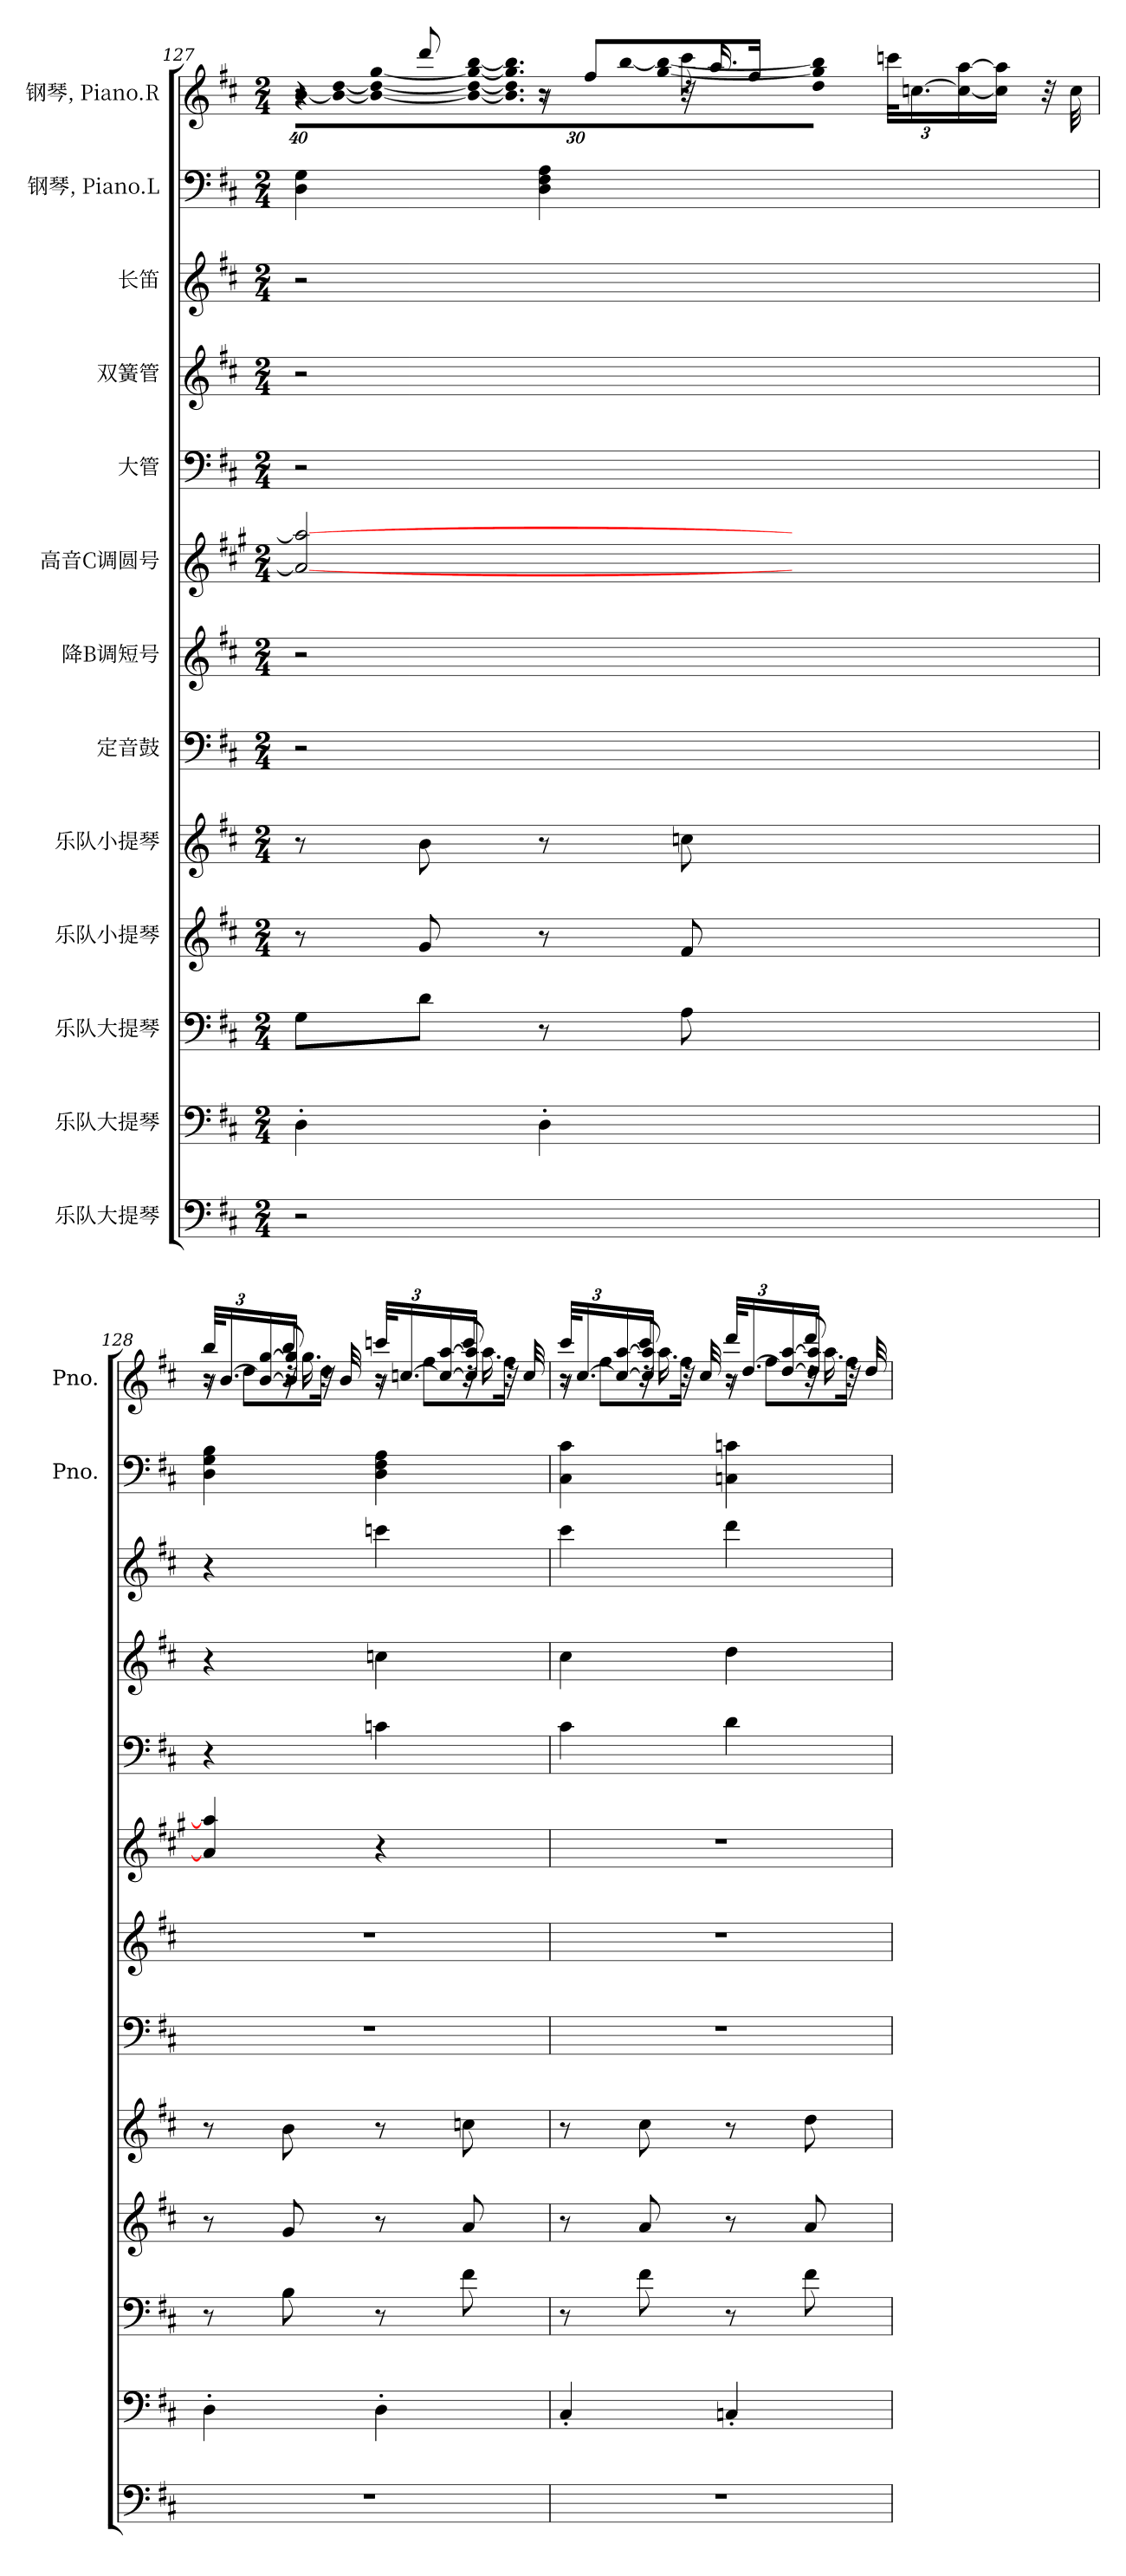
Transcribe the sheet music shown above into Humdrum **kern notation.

**kern	**kern	**kern	**kern	**kern	**kern	**kern	**kern	**kern	**kern	**kern	**kern	**kern
*part13	*part12	*part11	*part10	*part9	*part8	*part7	*part6	*part5	*part4	*part3	*part2	*part1
*staff13	*staff12	*staff11	*staff10	*staff9	*staff8	*staff7	*staff6	*staff5	*staff4	*staff3	*staff2	*staff1
*I"乐队大提琴	*I"乐队大提琴	*I"乐队大提琴	*I"乐队小提琴	*I"乐队小提琴	*I"定音鼓	*I"降B调短号	*I"高音C调圆号	*I"大管	*I"双簧管	*I"长笛	*I"钢琴, Piano.L	*I"钢琴, Piano.R
*	*	*	*	*	*	*	*	*	*	*	*I'Pno.	*I'Pno.
!!LO:PB:g=z
*clefF4	*clefF4	*clefF4	*clefG2	*clefG2	*clefF4	*clefG2	*clefG2	*clefF4	*clefG2	*clefG2	*clefF4	*clefG2
*	*	*	*	*	*	*ITrd1c2	*ITrd4c7	*	*	*	*	*
*k[f#c#]	*k[f#c#]	*k[f#c#]	*k[f#c#]	*k[f#c#]	*k[f#c#]	*k[]	*k[f#c#]	*k[f#c#]	*k[f#c#]	*k[f#c#]	*k[f#c#]	*k[f#c#]
*M2/4	*M2/4	*M2/4	*M2/4	*M2/4	*M2/4	*M2/4	*M2/4	*M2/4	*M2/4	*M2/4	*M2/4	*M2/4
=127	=127	=127	=127	=127	=127	=127	=127	=127	=127	=127	=127	=127
*	*	*	*	*	*	*	*	*	*	*	*	*^
*	*	*	*	*	*	*	*	*	*	*	*	*	*^
*	*	*	*	*	*	*	*	*	*	*	*	*	*	*^
*	*	*	*	*	*	*	*	*	*	*	*	*	*	*	*Xbrackettup
!	!	!	!	!	!	!	!	!	!	!	!	!	!	!	!LO:N:vis=32
2r	4D'\	8G\L	8r	8r	2r	2r	2d/_ 2dd/_	2r	2r	2r	4D\ 4G\	8r	4r	4r	[640%23b\LLL
!	!	!	!	!	!	!	!	!	!	!	!	!	!	!	!LO:N:vis=256%9
.	.	.	.	.	.	.	.	.	.	.	.	.	.	.	960%17b\_ [960%17dd\K
!	!	!	!	!	!	!	!	!	!	!	!	!	!	!	!LO:N:vis=32
.	.	.	.	.	.	.	.	.	.	.	.	.	.	.	640%23b\_ 640%23dd\_ [640%23gg\
!	!	!	!	!	!	!	!	!	!	!	!	!	!	!	!LO:N:vis=256%9
.	.	.	.	.	.	.	.	.	.	.	.	.	.	.	960%17b\_ 960%17dd\_ 960%17gg\_ [960%17bb\K
!	!	!	!	!	!	!	!	!	!	!	!	!	!	!	!LO:N:vis=32.
.	.	.	.	.	.	.	.	.	.	.	.	.	.	.	1920%103b\] 1920%103dd\] 1920%103gg\] 1920%103bb\]
.	.	8d\J	8g/	8b\	.	.	.	.	.	.	.	8ddd/	.	.	.
!	!	!	!	!	!	!	!	!	!	!	!	!	!	!	!LO:N:vis=256%9
.	.	.	.	.	.	.	.	.	.	.	.	.	.	.	[960%17bb\K
!	!	!	!	!	!	!	!	!	!	!	!	!	!	!	!LO:N:vis=32
.	.	.	.	.	.	.	.	.	.	.	.	.	.	.	[640%23gg\ 640%23bb\_
!	!	!	!	!	!	!	!	!	!	!	!	!	!	!	!LO:N:vis=32
.	.	.	.	.	.	.	.	.	.	.	.	.	.	.	640%23dd\ 640%23gg\] 640%23bb\]JJJ
.	4D'\	8r	8r	8r	.	.	.	.	.	.	4D\ 4F#\ 4A\	8r	8r	16r	.
.	.	.	.	.	.	.	.	.	.	.	.	.	.	.	48cccn\KLL
.	.	.	.	.	.	.	.	.	.	.	.	.	.	.	[24.ccn\
.	.	.	.	.	.	.	.	.	.	.	.	.	.	8ff#/L	.
.	.	.	.	.	.	.	.	.	.	.	.	.	.	.	24cc\_ [24aa\
.	.	8A\	8f#/	8ccn\	.	.	.	.	.	.	.	32r	8ccc\	.	.
.	.	.	.	.	.	.	.	.	.	.	.	.	.	.	16cc\] 16aa\]JJ
.	.	.	.	.	.	.	.	.	.	.	.	16.aa/	.	.	.
.	.	.	.	.	.	.	.	.	.	.	.	.	.	16ff#/Jk	.
.	.	.	.	.	.	.	.	.	.	.	.	.	.	.	32r
.	.	.	.	.	.	.	.	.	.	.	.	.	.	.	32cc\
1920ryy	1920ryy	1920ryy	1920ryy	1920ryy	1920ryy	1920ryy	1920ryy	1920ryy	1920ryy	1920ryy	1920ryy	1920ryy	1920ryy	1920ryy	.
!!LO:PB:g=z	!!	!!	!!
=128	=128	=128	=128	=128	=128	=128	=128	=128	=128	=128	=128	=128	=128	=128	=128
2r	4D'\	8r	8r	8r	2r	2r	4d/] 4dd/]	4r	4r	4r	4D\ 4G\ 4B\	8r	8r	48bb/KLL	16r
.	.	.	.	.	.	.	.	.	.	.	.	.	.	[24.b/	.
.	.	.	.	.	.	.	.	.	.	.	.	.	.	.	8dd\L
.	.	.	.	.	.	.	.	.	.	.	.	.	.	24b/_ [24gg/	.
.	.	8B\	8g/	8b\	.	.	.	.	.	.	.	8bb/	32r	16b/] 16gg/]JJ	.
.	.	.	.	.	.	.	.	.	.	.	.	.	16.gg\	.	.
.	.	.	.	.	.	.	.	.	.	.	.	.	.	32r	16dd\Jk
.	.	.	.	.	.	.	.	.	.	.	.	.	.	32b/	.
.	4D'\	8r	8r	8r	.	.	4r	4cn\	4ccn\	4cccn\	4D\ 4F#\ 4A\	8r	8r	48cccn/KLL	16r
.	.	.	.	.	.	.	.	.	.	.	.	.	.	[24.ccn/	.
.	.	.	.	.	.	.	.	.	.	.	.	.	.	.	8ff#\L
.	.	.	.	.	.	.	.	.	.	.	.	.	.	24cc/_ [24aa/	.
.	.	8f#\	8a/	8ccn\	.	.	.	.	.	.	.	8ccc/	32r	16cc/] 16aa/]JJ	.
.	.	.	.	.	.	.	.	.	.	.	.	.	16.aa\	.	.
.	.	.	.	.	.	.	.	.	.	.	.	.	.	32r	16ff#\Jk
.	.	.	.	.	.	.	.	.	.	.	.	.	.	32cc/	.
!!LO:PB:g=z	!!	!!	!!
=129	=129	=129	=129	=129	=129	=129	=129	=129	=129	=129	=129	=129	=129	=129	=129
2r	4C#'/	8r	8r	8r	2r	2r	2r	4c#\	4cc#\	4ccc#\	4C#\ 4c#\	8r	8r	48ccc#/KLL	16r
.	.	.	.	.	.	.	.	.	.	.	.	.	.	[24.cc#/	.
.	.	.	.	.	.	.	.	.	.	.	.	.	.	.	8ff#\L
.	.	.	.	.	.	.	.	.	.	.	.	.	.	24cc#/_ [24aa/	.
.	.	8f#\	8a/	8cc#\	.	.	.	.	.	.	.	8ccc#/	32r	16cc#/] 16aa/]JJ	.
.	.	.	.	.	.	.	.	.	.	.	.	.	16.aa\	.	.
.	.	.	.	.	.	.	.	.	.	.	.	.	.	32r	16ff#\Jk
.	.	.	.	.	.	.	.	.	.	.	.	.	.	32cc#/	.
.	4Cn'/	8r	8r	8r	.	.	.	4d\	4dd\	4ddd\	4Cn\ 4cn\	8r	8r	48ddd/KLL	16r
.	.	.	.	.	.	.	.	.	.	.	.	.	.	[24.dd/	.
.	.	.	.	.	.	.	.	.	.	.	.	.	.	.	8ff#\L
.	.	.	.	.	.	.	.	.	.	.	.	.	.	24dd/_ [24aa/	.
.	.	8f#\	8a/	8dd\	.	.	.	.	.	.	.	8ddd/	32r	16dd/] 16aa/]JJ	.
.	.	.	.	.	.	.	.	.	.	.	.	.	16.aa\	.	.
.	.	.	.	.	.	.	.	.	.	.	.	.	.	32r	16ff#\Jk
.	.	.	.	.	.	.	.	.	.	.	.	.	.	32dd/	.
*	*	*	*	*	*	*	*	*	*	*	*	*v	*v	*v	*v
=	=	=	=	=	=	=	=	=	=	=	=	=
*-	*-	*-	*-	*-	*-	*-	*-	*-	*-	*-	*-	*-
